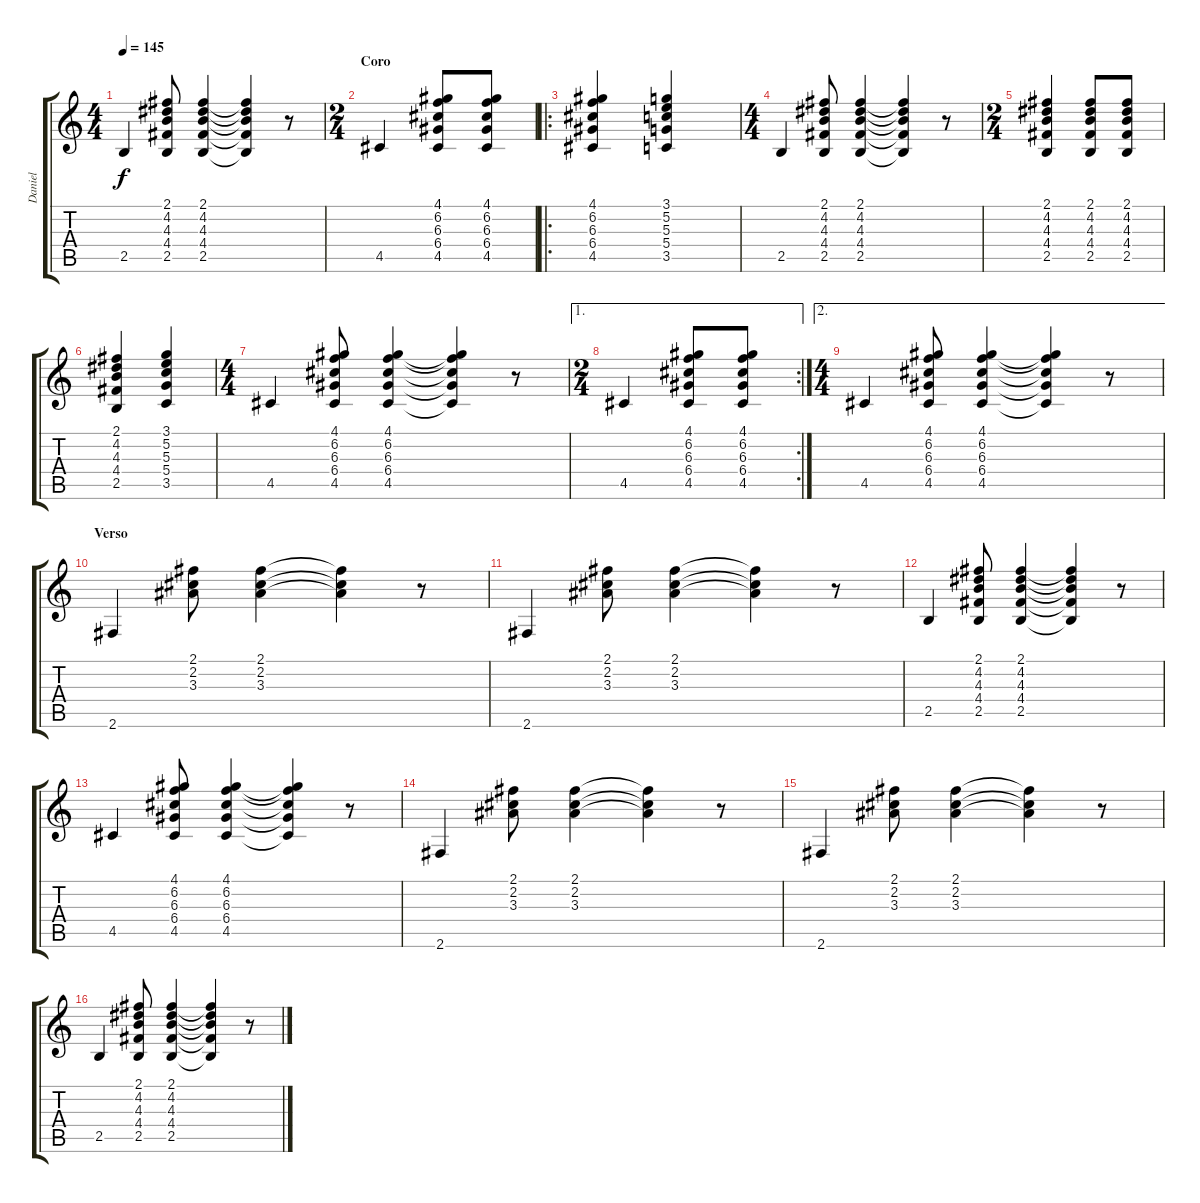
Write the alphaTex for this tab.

\track ("Daniel" "Daniel") {instrument electricguitarmuted}
\staff {score tabs}
\tuning (E4 B3 G3 D3 A2 E2) {hide}
\ts (4 4)
\tempo 145
\clef g2
\ks c
2.5.4{dy f} (2.1 4.2 4.3 4.4 2.5).8 (2.1 4.2 4.3 4.4 2.5).4 (2.1{t} 4.2{t} 4.3{t} 4.4{t} 2.5{t}).4 r.8 |
\ts (2 4)
\section ("" "Coro")
4.5.4 (4.1 6.2 6.3 6.4 4.5).8 (4.1 6.2 6.3 6.4 4.5).8 |
\ro
(4.1 6.2 6.3 6.4 4.5).4 (3.1 5.2 5.3 5.4 3.5).4 |
\ts (4 4)
2.5.4 (2.1 4.2 4.3 4.4 2.5).8 (2.1 4.2 4.3 4.4 2.5).4 (2.1{t} 4.2{t} 4.3{t} 4.4{t} 2.5{t}).4 r.8 |
\ts (2 4)
(2.1 4.2 4.3 4.4 2.5).4 (2.1 4.2 4.3 4.4 2.5).8 (2.1 4.2 4.3 4.4 2.5).8 |
(2.1 4.2 4.3 4.4 2.5).4 (3.1 5.2 5.3 5.4 3.5).4 |
\ts (4 4)
4.5.4 (4.1 6.2 6.3 6.4 4.5).8 (4.1 6.2 6.3 6.4 4.5).4 (4.1{t} 6.2{t} 6.3{t} 6.4{t} 4.5{t}).4 r.8 |
\ae 1
\rc 2
\ts (2 4)
4.5.4 (4.1 6.2 6.3 6.4 4.5).8 (4.1 6.2 6.3 6.4 4.5).8 |
\ae 2
\ts (4 4)
4.5.4 (4.1 6.2 6.3 6.4 4.5).8 (4.1 6.2 6.3 6.4 4.5).4 (4.1{t} 6.2{t} 6.3{t} 6.4{t} 4.5{t}).4 r.8 |
\section ("" "Verso")
2.6.4 (2.1 2.2 3.3).8 (2.1 2.2 3.3).4 (2.1{t} 2.2{t} 3.3{t}).4 r.8 |
2.6.4 (2.1 2.2 3.3).8 (2.1 2.2 3.3).4 (2.1{t} 2.2{t} 3.3{t}).4 r.8 |
2.5.4 (2.1 4.2 4.3 4.4 2.5).8 (2.1 4.2 4.3 4.4 2.5).4 (2.1{t} 4.2{t} 4.3{t} 4.4{t} 2.5{t}).4 r.8 |
4.5.4 (4.1 6.2 6.3 6.4 4.5).8 (4.1 6.2 6.3 6.4 4.5).4 (4.1{t} 6.2{t} 6.3{t} 6.4{t} 4.5{t}).4 r.8 |
2.6.4 (2.1 2.2 3.3).8 (2.1 2.2 3.3).4 (2.1{t} 2.2{t} 3.3{t}).4 r.8 |
2.6.4 (2.1 2.2 3.3).8 (2.1 2.2 3.3).4 (2.1{t} 2.2{t} 3.3{t}).4 r.8 |
2.5.4 (2.1 4.2 4.3 4.4 2.5).8 (2.1 4.2 4.3 4.4 2.5).4 (2.1{t} 4.2{t} 4.3{t} 4.4{t} 2.5{t}).4 r.8
